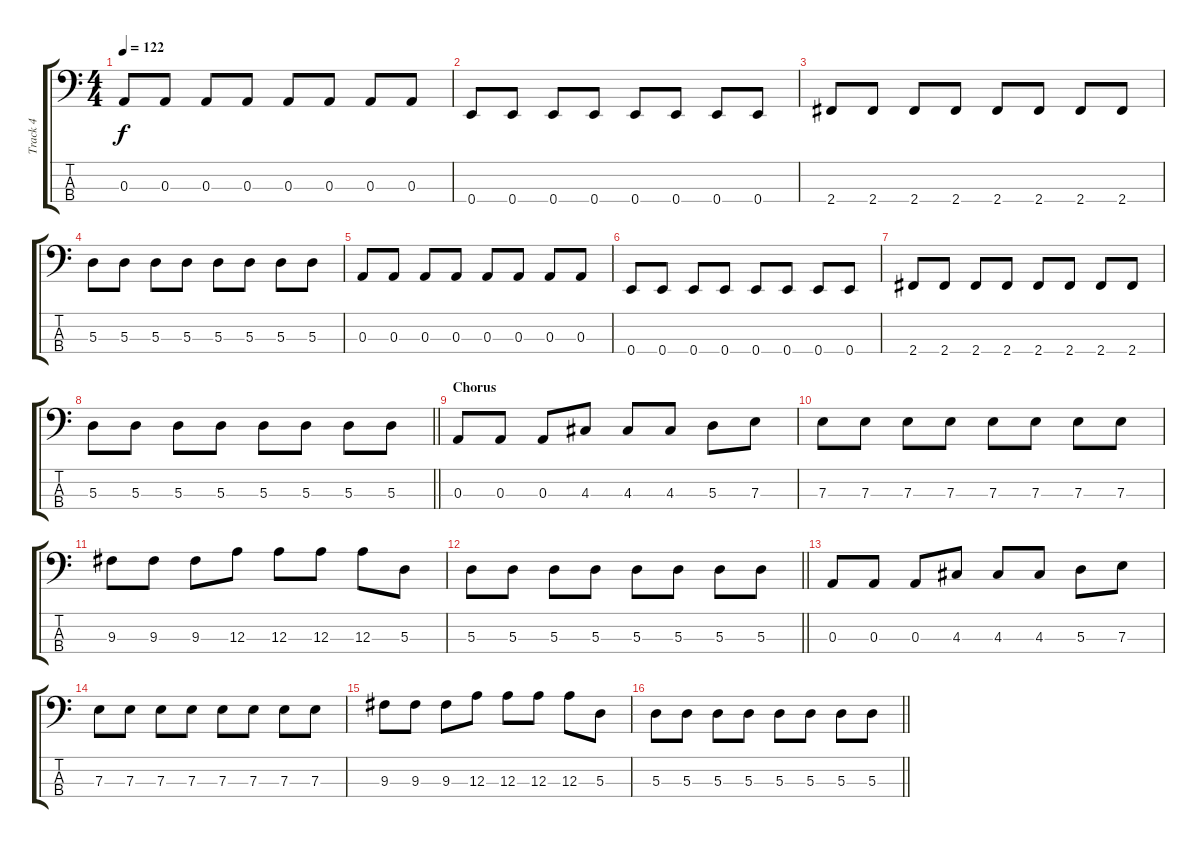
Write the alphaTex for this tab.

\track ("Track 4" "Track 4") {instrument electricbassfinger}
\staff {score tabs}
\tuning (G2 D2 A1 E1) {hide}
\ts (4 4)
\tempo 122
\clef f4
\ks c
0.3.8{dy f} 0.3.8 0.3.8 0.3.8 0.3.8 0.3.8 0.3.8 0.3.8 |
0.4.8 0.4.8 0.4.8 0.4.8 0.4.8 0.4.8 0.4.8 0.4.8 |
2.4.8 2.4.8 2.4.8 2.4.8 2.4.8 2.4.8 2.4.8 2.4.8 |
5.3.8 5.3.8 5.3.8 5.3.8 5.3.8 5.3.8 5.3.8 5.3.8 |
0.3.8 0.3.8 0.3.8 0.3.8 0.3.8 0.3.8 0.3.8 0.3.8 |
0.4.8 0.4.8 0.4.8 0.4.8 0.4.8 0.4.8 0.4.8 0.4.8 |
2.4.8 2.4.8 2.4.8 2.4.8 2.4.8 2.4.8 2.4.8 2.4.8 |
\barLineRight lightlight
5.3.8 5.3.8 5.3.8 5.3.8 5.3.8 5.3.8 5.3.8 5.3.8 |
\section ("" "Chorus")
0.3.8 0.3.8 0.3.8 4.3.8 4.3.8 4.3.8 5.3.8 7.3.8 |
7.3.8 7.3.8 7.3.8 7.3.8 7.3.8 7.3.8 7.3.8 7.3.8 |
9.3.8 9.3.8 9.3.8 12.3.8 12.3.8 12.3.8 12.3.8 5.3.8 |
\barLineRight lightlight
5.3.8 5.3.8 5.3.8 5.3.8 5.3.8 5.3.8 5.3.8 5.3.8 |
0.3.8 0.3.8 0.3.8 4.3.8 4.3.8 4.3.8 5.3.8 7.3.8 |
7.3.8 7.3.8 7.3.8 7.3.8 7.3.8 7.3.8 7.3.8 7.3.8 |
9.3.8 9.3.8 9.3.8 12.3.8 12.3.8 12.3.8 12.3.8 5.3.8 |
\barLineRight lightlight
5.3.8 5.3.8 5.3.8 5.3.8 5.3.8 5.3.8 5.3.8 5.3.8
